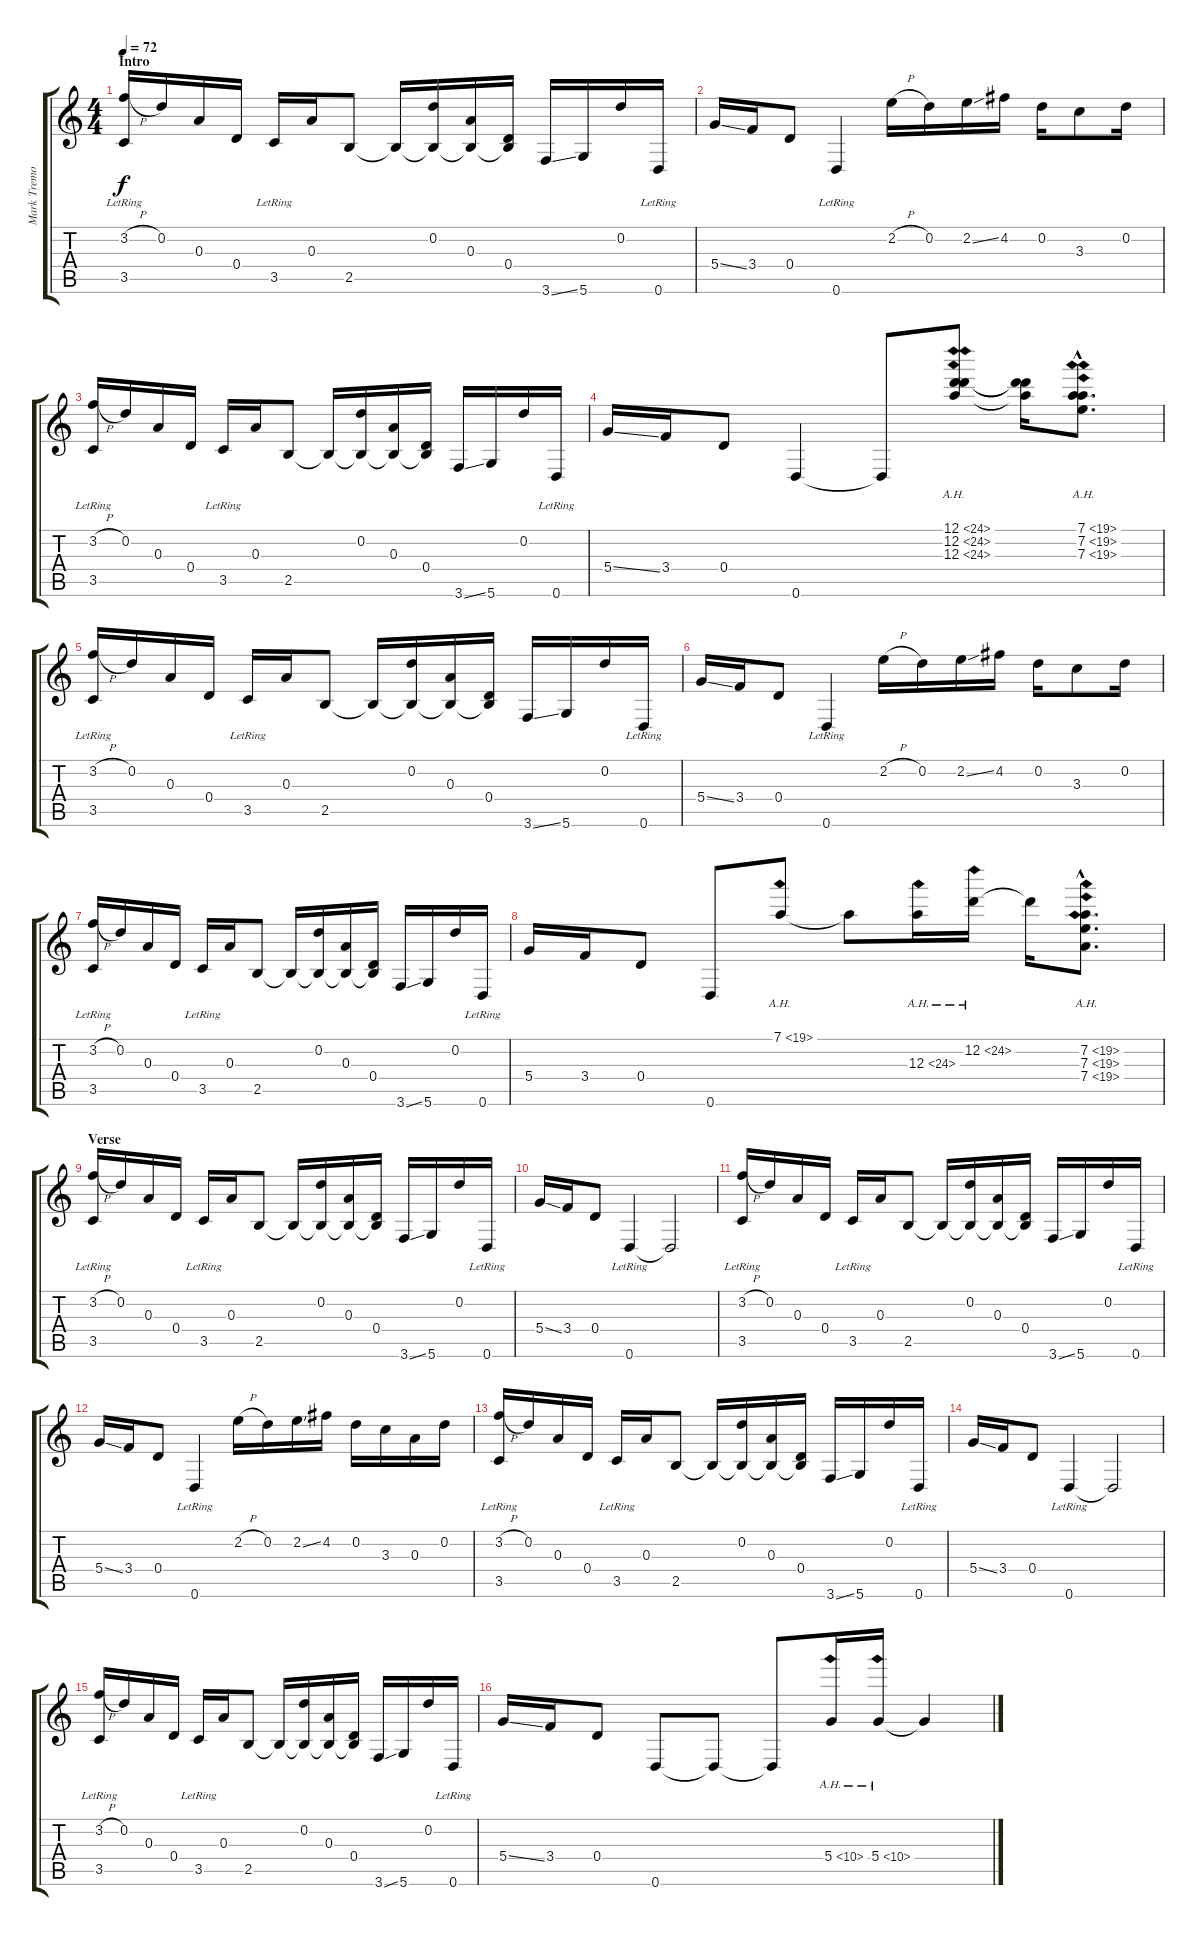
\track ("Mark Tremonti" "Mark Tremo") {instrument electricguitarclean}
\staff {score tabs}
\tuning (D4 D4 A3 D3 A2 D2) {hide}
\ts (4 4)
\section ("" "Intro")
\tempo 72
\clef g2
\ks c
(3.2{h} 3.5{lr}).16{dy f instrument electricguitarclean} 0.2.16 0.3.16 0.4.16 3.5{lr}.16 0.3.16 2.5.8 2.5{t}.16 (0.2 2.5{t}).16 (0.3 2.5{t}).16 (0.4 2.5{t}).16 3.6{ss}.16 5.6.16 0.2.16 0.6{lr}.16 |
5.4{ss}.16 3.4.16 0.4.8 0.6{lr}.4 2.2{h}.16 0.2.16 2.2{ss}.16 4.2.16 0.2.16 3.3.8 0.2.16 |
(3.2{h} 3.5{lr}).16 0.2.16 0.3.16 0.4.16 3.5{lr}.16 0.3.16 2.5.8 2.5{t}.16 (0.2 2.5{t}).16 (0.3 2.5{t}).16 (0.4 2.5{t}).16 3.6{ss}.16 5.6.16 0.2.16 0.6{lr}.16 |
5.4{ss}.16 3.4.16 0.4.8 0.6.4 0.6{t}.8 (12.1{ah 12} 12.2{ah 12} 12.3{ah 12}).8 (12.1{t} 12.2{t} 12.3{t}).16 (7.1{ah 12 hac} 7.2{ah 12 hac} 7.3{ah 12 hac}).8{d} |
(3.2{h} 3.5{lr}).16 0.2.16 0.3.16 0.4.16 3.5{lr}.16 0.3.16 2.5.8 2.5{t}.16 (0.2 2.5{t}).16 (0.3 2.5{t}).16 (0.4 2.5{t}).16 3.6{ss}.16 5.6.16 0.2.16 0.6{lr}.16 |
5.4{ss}.16 3.4.16 0.4.8 0.6{lr}.4 2.2{h}.16 0.2.16 2.2{ss}.16 4.2.16 0.2.16 3.3.8 0.2.16 |
(3.2{h} 3.5{lr}).16 0.2.16 0.3.16 0.4.16 3.5{lr}.16 0.3.16 2.5.8 2.5{t}.16 (0.2 2.5{t}).16 (0.3 2.5{t}).16 (0.4 2.5{t}).16 3.6{ss}.16 5.6.16 0.2.16 0.6{lr}.16 |
5.4.16 3.4.16 0.4.8 0.6.8 7.1{ah 12}.8 7.1{t}.8 12.3{ah 12}.16 12.2{ah 12}.16 12.2{t}.16 (7.2{ah 12 hac} 7.3{ah 12 hac} 7.4{ah 12 hac}).8{d} |
\section ("" "Verse")
(3.2{h} 3.5{lr}).16 0.2.16 0.3.16 0.4.16 3.5{lr}.16 0.3.16 2.5.8 2.5{t}.16 (0.2 2.5{t}).16 (0.3 2.5{t}).16 (0.4 2.5{t}).16 3.6{ss}.16 5.6.16 0.2.16 0.6{lr}.16 |
5.4{ss}.16 3.4.16 0.4.8 0.6{lr}.4 0.6{t}.2 |
(3.2{h} 3.5{lr}).16 0.2.16 0.3.16 0.4.16 3.5{lr}.16 0.3.16 2.5.8 2.5{t}.16 (0.2 2.5{t}).16 (0.3 2.5{t}).16 (0.4 2.5{t}).16 3.6{ss}.16 5.6.16 0.2.16 0.6{lr}.16 |
5.4{ss}.16 3.4.16 0.4.8 0.6{lr}.4 2.2{h}.16 0.2.16 2.2{ss}.16 4.2.16 0.2.16 3.3.16 0.3.16 0.2.16 |
(3.2{h} 3.5{lr}).16 0.2.16 0.3.16 0.4.16 3.5{lr}.16 0.3.16 2.5.8 2.5{t}.16 (0.2 2.5{t}).16 (0.3 2.5{t}).16 (0.4 2.5{t}).16 3.6{ss}.16 5.6.16 0.2.16 0.6{lr}.16 |
5.4{ss}.16 3.4.16 0.4.8 0.6{lr}.4 0.6{t}.2 |
(3.2{h} 3.5{lr}).16 0.2.16 0.3.16 0.4.16 3.5{lr}.16 0.3.16 2.5.8 2.5{t}.16 (0.2 2.5{t}).16 (0.3 2.5{t}).16 (0.4 2.5{t}).16 3.6{ss}.16 5.6.16 0.2.16 0.6{lr}.16 |
5.4{ss}.16 3.4.16 0.4.8 0.6.8 0.6{t}.8 0.6{t}.8 5.4{ah 5}.16 5.4{ah 5}.16 5.4{t}.4
